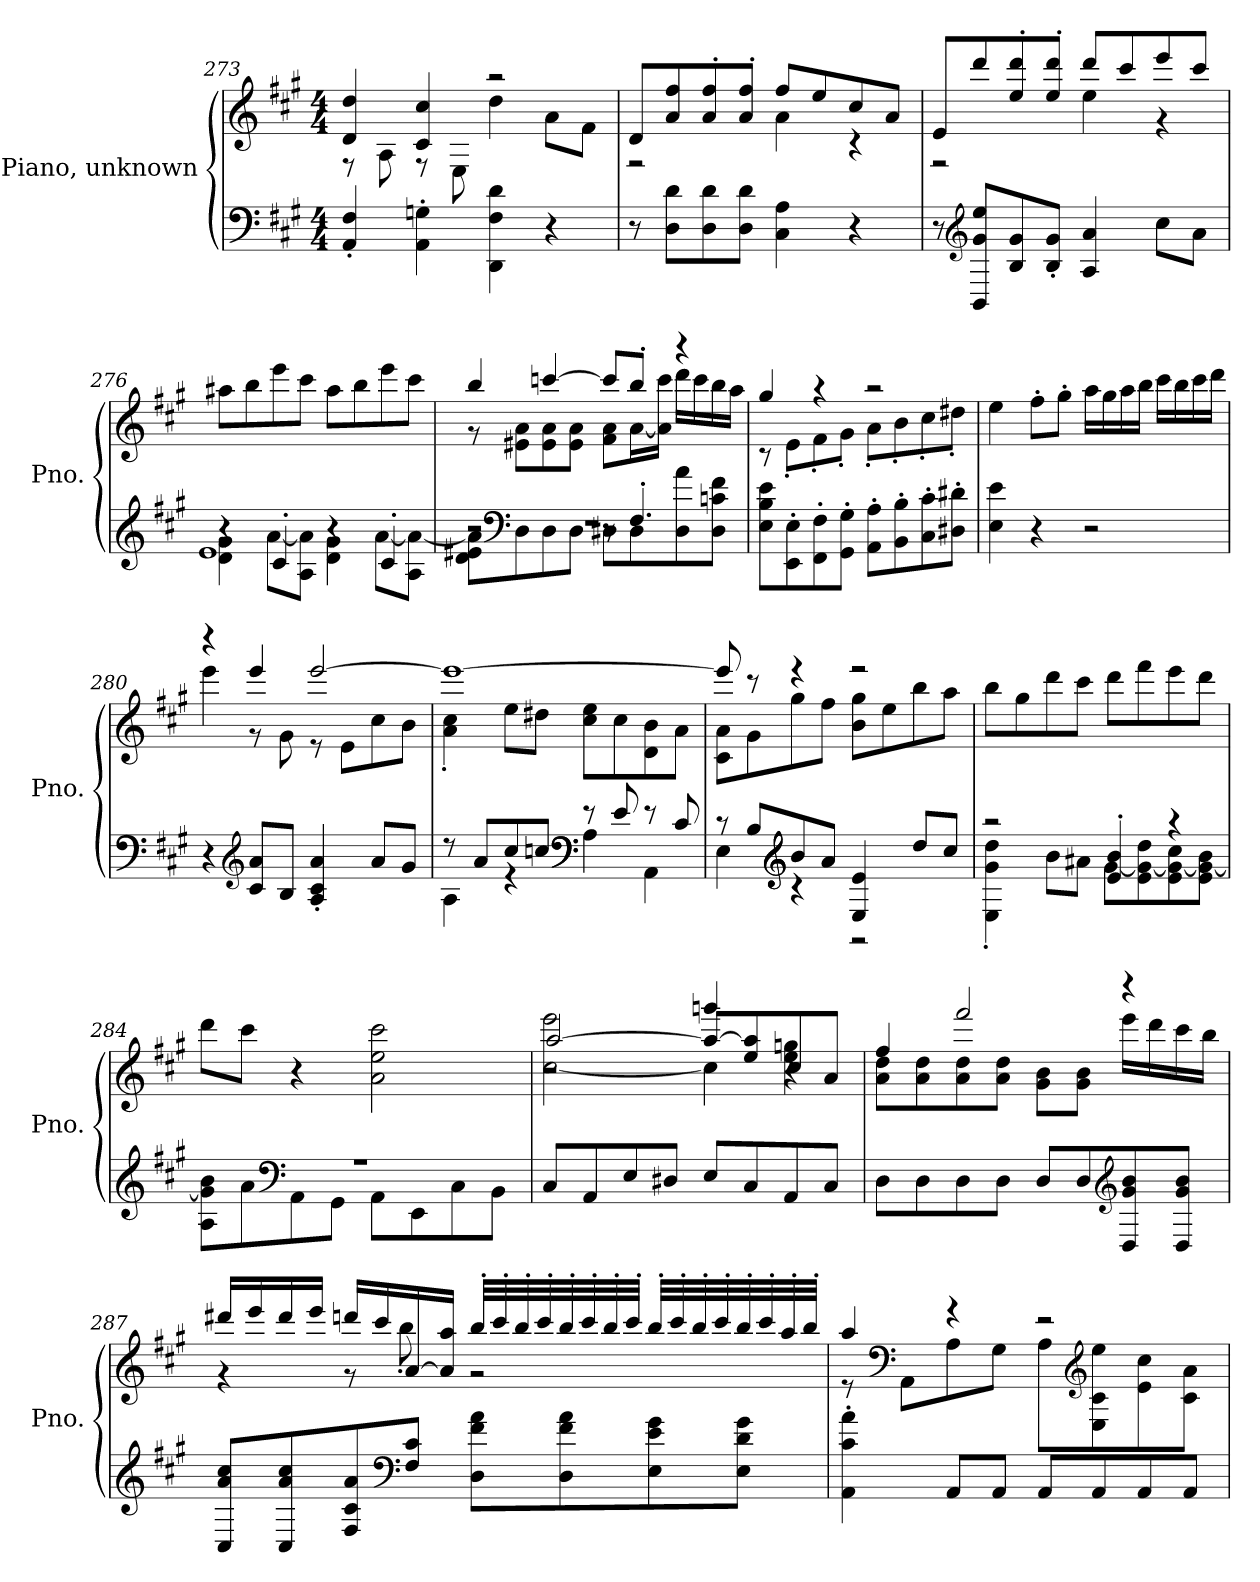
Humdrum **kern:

**kern	**kern
*part1	*part1
*staff2	*staff1
*I"Piano, unknown	*
*I'Pno.	*
*clefF4	*clefG2
*k[f#c#g#]	*k[f#c#g#]
*M4/4	*M4/4
=273	=273
*	*^
4AA/' 4F#/'	4d/ 4dd/	8r
.	.	8A\
4AA\' 4Gn\'	4c#/ 4cc#/	8r
.	.	8E\
4DD\ 4F#\ 4d\	2r	4dd\
4r	.	8a\L
.	.	8f#\J
=274	=274	=274
8r	8d/L	2r
8D\ 8d\L	8a/ 8ff#/	.
8D\ 8d\	8a/' 8ff#/'	.
8D\ 8d\J	8a/' 8ff#/'J	.
4C#\ 4A\	8ff#/L	4a\
.	8ee/	.
4r	8cc#/	4r
.	8a/J	.
!!LO:LB:g=z	!!
=275	=275	=275
8r	8e/L	2r
*clefG2	*	*
8BB/ 8g#/ 8ee/L	8ddd/	.
8B/ 8g#/	8ee/' 8ddd/'	.
8B/' 8g#/'J	8ee/' 8ddd/'J	.
4A/ 4a/	8ddd/L	4ee\
.	8ccc#/	.
8cc#\L	8eee/	4r
8a\J	8ccc#/J	.
*	*v	*v
=276	=276
*^	*
*	*^	*
4r	4d\ 4g#\	1e	8aa#X\L
.	.	.	8bb\
4c#'/	[8a\L	.	8eee\
.	8A\ 8a\]J	.	8ccc#\J
4r	4d\ 4g#\	.	8aa#\L
.	.	.	8bb\
4c#'/	[8a\L	.	8eee\
.	8A\ 8a\_J	.	8ccc#\J
=277	=277	=277	=277
*	*	*	*^
1r	8d\ 8e#X\ 8a\]L	2r	4bb/	8r
*clefF4	*	*	*	*
.	8D\	.	.	8e#X\ 8a\L
.	8D\	.	[4cccn/	8e#\ 8a\
.	8D\J	.	.	8e#\ 8a\J
.	8D#X\L	8r	8ccc/L]	8f#\ 8a\L
.	8D#\	4.F#'/	8bb'/J	[16a\L
.	.	.	.	16a\] 16ccc\JJ
.	8D#\ 8a\	.	4r	16ddd\LL
.	.	.	.	16ccc\
.	8D#\ 8cn\ 8f#\J	.	.	16bb\
.	.	.	.	16aa\JJ
*v	*v	*v	*	*
!!LO:LB:g=z	!!
=278	=278	=278
8E\ 8B\ 8e\L	4gg#/	8r
8EE\' 8E\'	.	8e'\L
8FF#\' 8F#\'	4r	8f#'\
8GG#\' 8G#\'J	.	8g#'\J
8AA\' 8A\'L	2r	8a'\L
8BB\' 8B\'	.	8b'\
8C#\' 8c#\'	.	8cc#'\
8D#X\' 8d#X\'J	.	8dd#X'\J
*	*v	*v
=279	=279
4E\ 4e\	4ee\
4r	8ff#'\L
.	8gg#'\J
2r	16aa\LL
.	16gg#\
.	16aa\
.	16bb\JJ
.	16ccc#\LL
.	16bb\
.	16ccc#\
.	16ddd\JJ
=280	=280
*	*^
4r	4r	4eee\
*clefG2	*	*
8c#/ 8a/L	4eee/	8r
8B/J	.	8g#\
4A/' 4c#/' 4a/'	[2eee/	8r
.	.	8e\L
8a/L	.	8cc#\
8g#/J	.	8b\J
!!LO:LB:g=z	!!
=281	=281	=281
*^	*	*
8r	4A\	1eee_	4a\' 4cc#\'
8a/L	.	.	.
8cc#/	4r	.	8ee\L
8ccn/J	.	.	8dd#X\J
*clefF4	*	*	*
8r	4A\	.	8cc#\ 8ee\L
8e/	.	.	8cc#\
8r	4AA\	.	8d\ 8b\
8c#/	.	.	8a\J
=282	=282	=282	=282
8r	4E\	8eee/]	8c#\ 8a\L
8B/L	.	8r	8g#\
*clefG2	*	*	*
8b/	4r	4r	8gg#\
8a/J	.	.	8ff#\J
4E/ 4e/	2r	2r	8b\ 8gg#\L
.	.	.	8ee\
8dd/L	.	.	8bb\
8cc#/J	.	.	8aa\J
*	*	*v	*v
=283	=283	=283
2r	4E\' 4g#\' 4dd\'	8bb\L
.	.	8gg#\
.	8b\L	8ddd\
.	8a#X\J	8ccc#\J
4e/' 4b/'	[8g#\L	8ddd\L
.	8e\ 8g#\_ 8dd\	8fff#\
4r	8e\ 8g#\_ 8cc#\	8eee\
.	8e\ 8g#\_ 8b\J	8ddd\J
!!LO:LB:g=z
=284	=284	=284
1r	8A\ 8g#\] 8b\L	8ddd\L
.	8a\	8ccc#\J
*clefF4	*	*
.	8AA\	4r
.	8GG#\J	.
.	8AA\L	2a\ 2ee\ 2ccc#\
.	8EE\	.
.	8C#\	.
.	8BB\J	.
*v	*v	*
=285	=285
*	*^
*	*	*^
8C#/L	2r	[2cc#\ 2eee\	[2aa/
8AA/	.	.	.
8E/	.	.	.
8D#X/J	.	.	.
8E/L	4gggn/	4cc#\]	8aa/L_
8C#/	.	.	8ee/ 8aa/]
8AA/	4r	4ee\ 4ggn\	8cc#/
8C#/J	.	.	8a/J
*	*	*v	*v
=286	=286	=286
8D\L	4ff#/	8a\ 8dd\L
8D\	.	8a\ 8dd\
8D\	2fff#/	8a\ 8dd\
8D\J	.	8a\ 8dd\J
8D/L	.	8g#\ 8b\L
8D/	.	8g#\ 8b\J
*clefG2	*	*
8D/ 8g#/ 8b/	4r	16eee\LL
.	.	16ddd\
8D/ 8g#/ 8b/J	.	16ccc#\
.	.	16bb\JJ
!!LO:LB:g=z	!!
=287	=287	=287
8C#/ 8a/ 8cc#/L	16ddd#X/LL	4r
.	16eee/	.
8C#/ 8a/ 8cc#/	16ddd#/	.
.	16eee/JJ	.
8F#/ 8c#/ 8a/	16dddn/LL	8r
.	16ccc#/	.
*clefF4	*	*
8F#/ 8c#/J	[16a/	8bb'\
.	16a/] 16aa/JJ	.
8D\ 8f#\ 8a\L	32bb'/LLL	2r
.	32ccc#'/	.
.	32bb'/	.
.	32ccc#'/	.
8D\ 8f#\ 8a\	32bb'/	.
.	32ccc#'/	.
.	32bb'/	.
.	32ccc#'/JJJ	.
8E\ 8e\ 8g#\	32bb'/LLL	.
.	32ccc#'/	.
.	32bb'/	.
.	32ccc#'/	.
8E\ 8d\ 8g#\J	32bb'/	.
.	32ccc#'/	.
.	32aa'/	.
.	32bb'/JJJ	.
!!LO:PB:g=z	!!
=288	=288	=288
4AA\' 4c#\' 4a\'	4aa/	8r
*	*clefF4	*
.	.	8AA\L
8AA/L	4r	8A\
8AA/J	.	8G#\J
8AA/L	2r	8A\L
*	*clefG2	*
8AA/	.	8E\ 8c#\ 8ee\
8AA/	.	8e\ 8cc#\
8AA/J	.	8c#\ 8a\J
*	*v	*v
=	=
*-	*-
